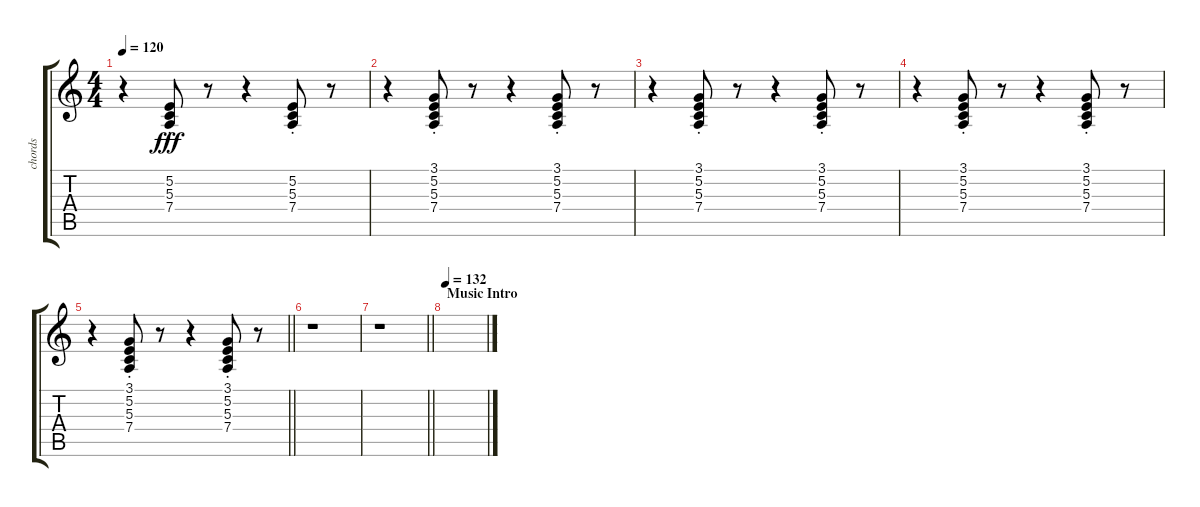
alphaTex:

\track ("chords" "chords") {instrument lead6voice}
\staff {score tabs}
\tuning (E4 B3 G3 D3 A2 E2) {hide}
\ts (4 4)
\tempo 120
\clef g2
\ks c
r.4{dy fff} (5.2 5.3{st} 7.4{st}).8 r.8 r.4 (5.2{st} 5.3{st} 7.4{st}).8 r.8 |
r.4 (3.1 5.2 5.3{st} 7.4{st}).8 r.8 r.4 (3.1 5.2{st} 5.3{st} 7.4{st}).8 r.8 |
r.4 (3.1 5.2 5.3{st} 7.4{st}).8 r.8 r.4 (3.1 5.2{st} 5.3{st} 7.4{st}).8 r.8 |
r.4 (3.1 5.2 5.3{st} 7.4{st}).8 r.8 r.4 (3.1 5.2{st} 5.3{st} 7.4{st}).8 r.8 |
\barLineRight lightlight
r.4 (3.1 5.2 5.3{st} 7.4{st}).8 r.8 r.4 (3.1 5.2{st} 5.3{st} 7.4{st}).8 r.8 |
r.1 |
\barLineRight lightlight
r.1 |
\section ("" "Music Intro")
\tempo 132
